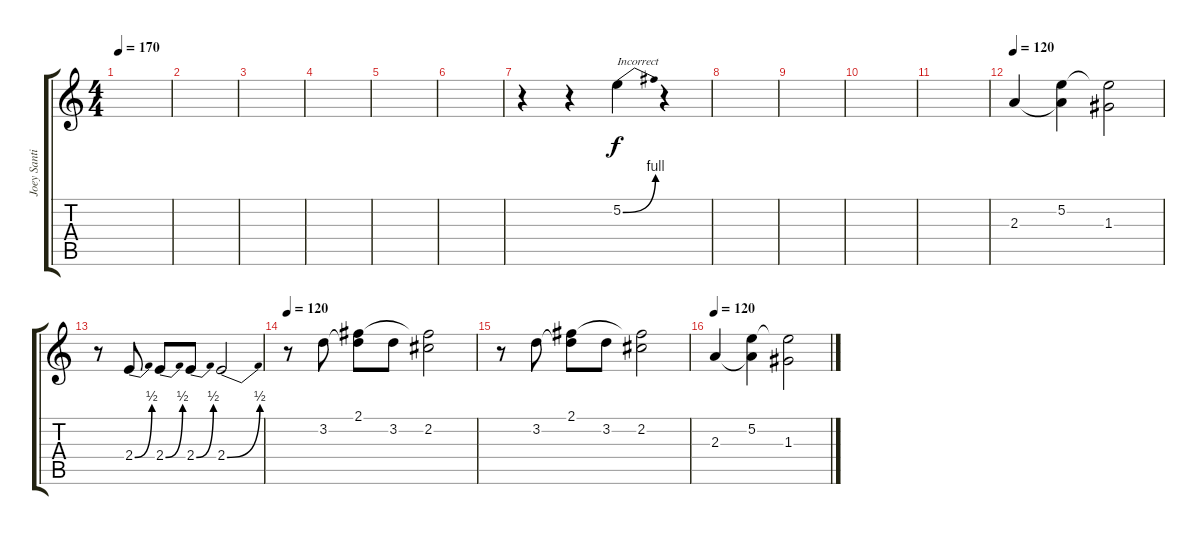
\track ("Joey Santiago (Lead Guitar)" "Joey Santi") {instrument overdrivenguitar}
\staff {score tabs}
\tuning (E4 B3 G3 D3 A2 E2) {hide}
\ts (4 4)
\tempo 170
\clef g2
\ks c
|
|
|
|
|
|
r.4 r.4 5.2{be (bend 0 0 60 4)}.4{txt "Incorrect"} r.4 |
|
|
|
|
\tempo 120
2.3.4 (5.2 2.3{t}).4 (5.2{t} 1.3).2 |
r.8 2.4{be (bend 0 0 60 2)}.8 2.4{be (bend 0 0 60 2)}.8 2.4{be (bend 0 0 60 2)}.8 2.4{be (bend 0 0 60 2)}.2 |
\tempo 120
r.8 3.2.8 (2.1 3.2{t}).8 3.2.8 (2.1{t} 2.2).2 |
r.8 3.2.8 (2.1 3.2{t}).8 3.2.8 (2.1{t} 2.2).2 |
\tempo 120
2.3.4 (5.2 2.3{t}).4 (5.2{t} 1.3).2
